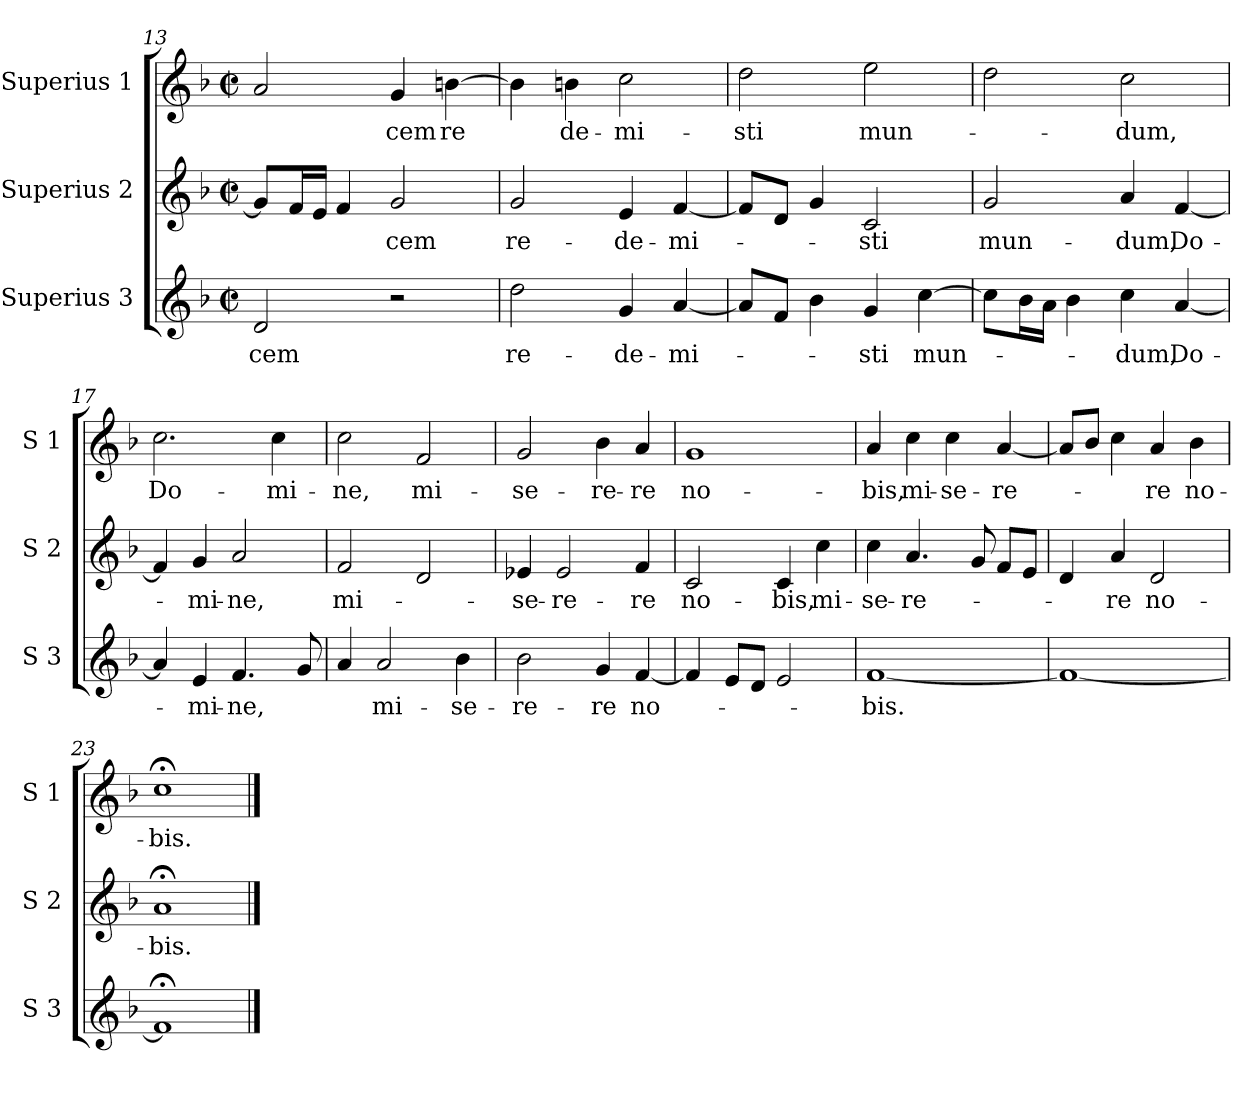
**kern	**text	**kern	**text	**kern	**text
*part3	*part3	*part2	*part2	*part1	*part1
*staff3	*staff3	*staff2	*staff2	*staff1	*staff1
*I"Superius 3	*	*I"Superius 2	*	*I"Superius 1	*
*I'S 3	*	*I'S 2	*	*I'S 1	*
*clefG2	*	*clefG2	*	*clefG2	*
*k[b-]	*	*k[b-]	*	*k[b-]	*
*F:	*	*F:	*	*F:	*
*M2/2	*	*M2/2	*	*M2/2	*
*met(c|)	*	*met(c|)	*	*met(c|)	*
=13	=13	=13	=13	=13	=13
2d/	-cem	8g/L]	.	2a/	.
.	.	16f/L	.	.	.
.	.	16e/JJ	.	.	.
.	.	4f/	.	.	.
2r	.	2g/	-cem	4g/	-cem
.	.	.	.	[4bn\	re
=14	=14	=14	=14	=14	=14
2dd\	re-	2g/	re-	4b\]	.
.	.	.	.	4bn\	de-
4g/	-de-	4e/	-de-	2cc\	-mi-
[4a/	-mi-	[4f/	-mi-	.	.
!!LO:PB:g=z
=15	=15	=15	=15	=15	=15
8a/L]	.	8f/L]	.	2dd\	-sti
8f/J	.	8d/J	.	.	.
4b-\	.	4g/	.	.	.
4g/	-sti	2c/	-sti	2ee\	mun-
[4cc\	mun-	.	.	.	.
=16	=16	=16	=16	=16	=16
8cc\L]	.	2g/	mun-	2dd\	.
16b-\L	.	.	.	.	.
16a\JJ	.	.	.	.	.
4b-\	.	.	.	.	.
4cc\	-dum,	4a/	-dum,	2cc\	-dum,
[4a/	Do-	[4f/	Do-	.	.
=17	=17	=17	=17	=17	=17
4a/]	.	4f/]	.	2.cc\	Do-
4e/	-mi-	4g/	-mi-	.	.
4.f/	-ne,	2a/	-ne,	.	.
.	.	.	.	4cc\	-mi-
8g/	.	.	.	.	.
=18	=18	=18	=18	=18	=18
4a/	.	2f/	mi-	2cc\	-ne,
2a/	mi-	.	.	.	.
.	.	2d/	.	2f/	mi-
4b-\	-se-	.	.	.	.
=19	=19	=19	=19	=19	=19
2b-\	-re-	4e-X/	-se-	2g/	-se-
.	.	2e-/	-re-	.	.
4g/	-re	.	.	4b-\	-re-
[4f/	no-	4f/	-re	4a/	-re
!!LO:LB:g=z
=20	=20	=20	=20	=20	=20
4f/]	.	2c/	no-	1g	no-
8e/L	.	.	.	.	.
8d/J	.	.	.	.	.
2e/	.	4c/	-bis,	.	.
.	.	4cc\	mi-	.	.
=21	=21	=21	=21	=21	=21
[1f	-bis.	4cc\	-se-	4a/	-bis,
.	.	4.a/	-re-	4cc\	mi-
.	.	.	.	4cc\	-se-
.	.	8g/	.	.	.
.	.	8f/L	.	[4a/	-re-
.	.	8e/J	.	.	.
=22	=22	=22	=22	=22	=22
1f_	.	4d/	.	8a/L]	.
.	.	.	.	8b-/J	.
.	.	4a/	-re	4cc\	.
.	.	2d/	no-	4a/	-re
.	.	.	.	4b-\	no-
=23	=23	=23	=23	=23	=23
1f;<]	.	1a;<	-bis.	1cc;<	-bis.
==	==	==	==	==	==
*-	*-	*-	*-	*-	*-
